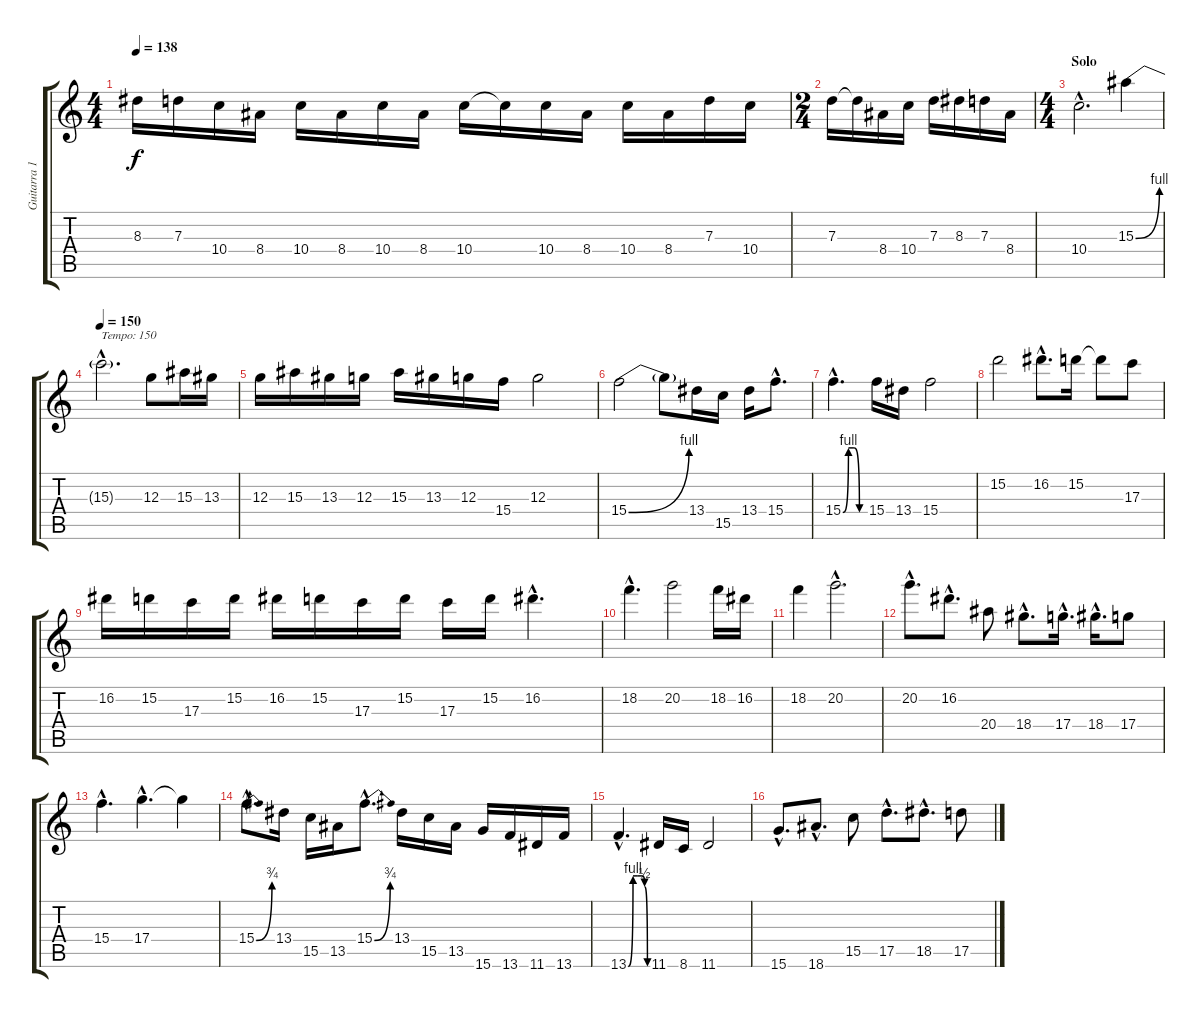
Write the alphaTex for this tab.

\track ("Guitarra 1" "Guitarra 1") {instrument distortionguitar}
\staff {score tabs}
\tuning (E4 B3 G3 D3 A2 E2) {hide}
\ts (4 4)
\tempo 138
\clef g2
\ks c
8.3.16{dy f} 7.3.16 10.4.16 8.4.16 10.4.16 8.4.16 10.4.16 8.4.16 10.4.16 10.4{t}.16 10.4.16 8.4.16 10.4.16 8.4.16 7.3.16 10.4.16 |
\ts (2 4)
7.3.16 7.3{t}.16 8.4.16 10.4.16 7.3.16 8.3.16 7.3.16 8.4.16 |
\ts (4 4)
\section ("" "Solo")
10.4{hac}.2{d} 15.3{be (bend 0 0 60 4)}.4{volume 15} |
\tempo 150
15.3{hac t}.2{d txt "Tempo: 150"} 12.3.8 15.3.16 13.3.16 |
12.3.16 15.3.16 13.3.16 12.3.16 15.3.16 13.3.16 12.3.16 15.4.16 12.3.2 |
15.4{be (bend 0 0 60 4)}.2 15.4{t}.8 13.4.16 15.5.16 13.4.16 15.4{hac}.8{d} |
15.4{be (custom 0 0 15 4 30 4 45 0 60 0) hac}.4{d} 15.4.16 13.4.16 15.4.2 |
15.2.2 16.2{hac}.8{d} 15.2.16 15.2{t}.8 17.3.8 |
16.2.16 15.2.16 17.3.16 15.2.16 16.2.16 15.2.16 17.3.16 15.2.16 17.3.16 15.2.16 16.2{hac}.4{d} |
18.2{hac}.4{d} 20.2.2 18.2.16 16.2.16 |
18.2.4 20.2{hac}.2{d} |
20.2{hac}.8{d} 16.2{hac}.8{d} 20.4.8 18.4{hac}.8{d} 17.4{hac}.16{d} 18.4{hac}.16{d} 17.4.8 |
15.4{hac}.4{d} 17.4{hac}.4{d} 17.4{t}.4 |
15.4{be (bend 0 0 60 3) hac}.8{d} 13.4.16 15.5.16 13.5.16 15.4{be (bend 0 0 60 3) hac}.8{d} 13.4.16 15.5.16 13.5.16 15.6.16 13.6.16 11.6.16 13.6.16 |
13.6{be (custom 0 0 15 4 30 4 43 4 51 2 60 0) hac}.4{d} 11.6.16 8.6.16 11.6.2 |
15.6{hac}.8{d} 18.6{hac}.8{d} 15.5.8 17.5{hac}.8{d} 18.5{hac}.8{d} 17.5.8
